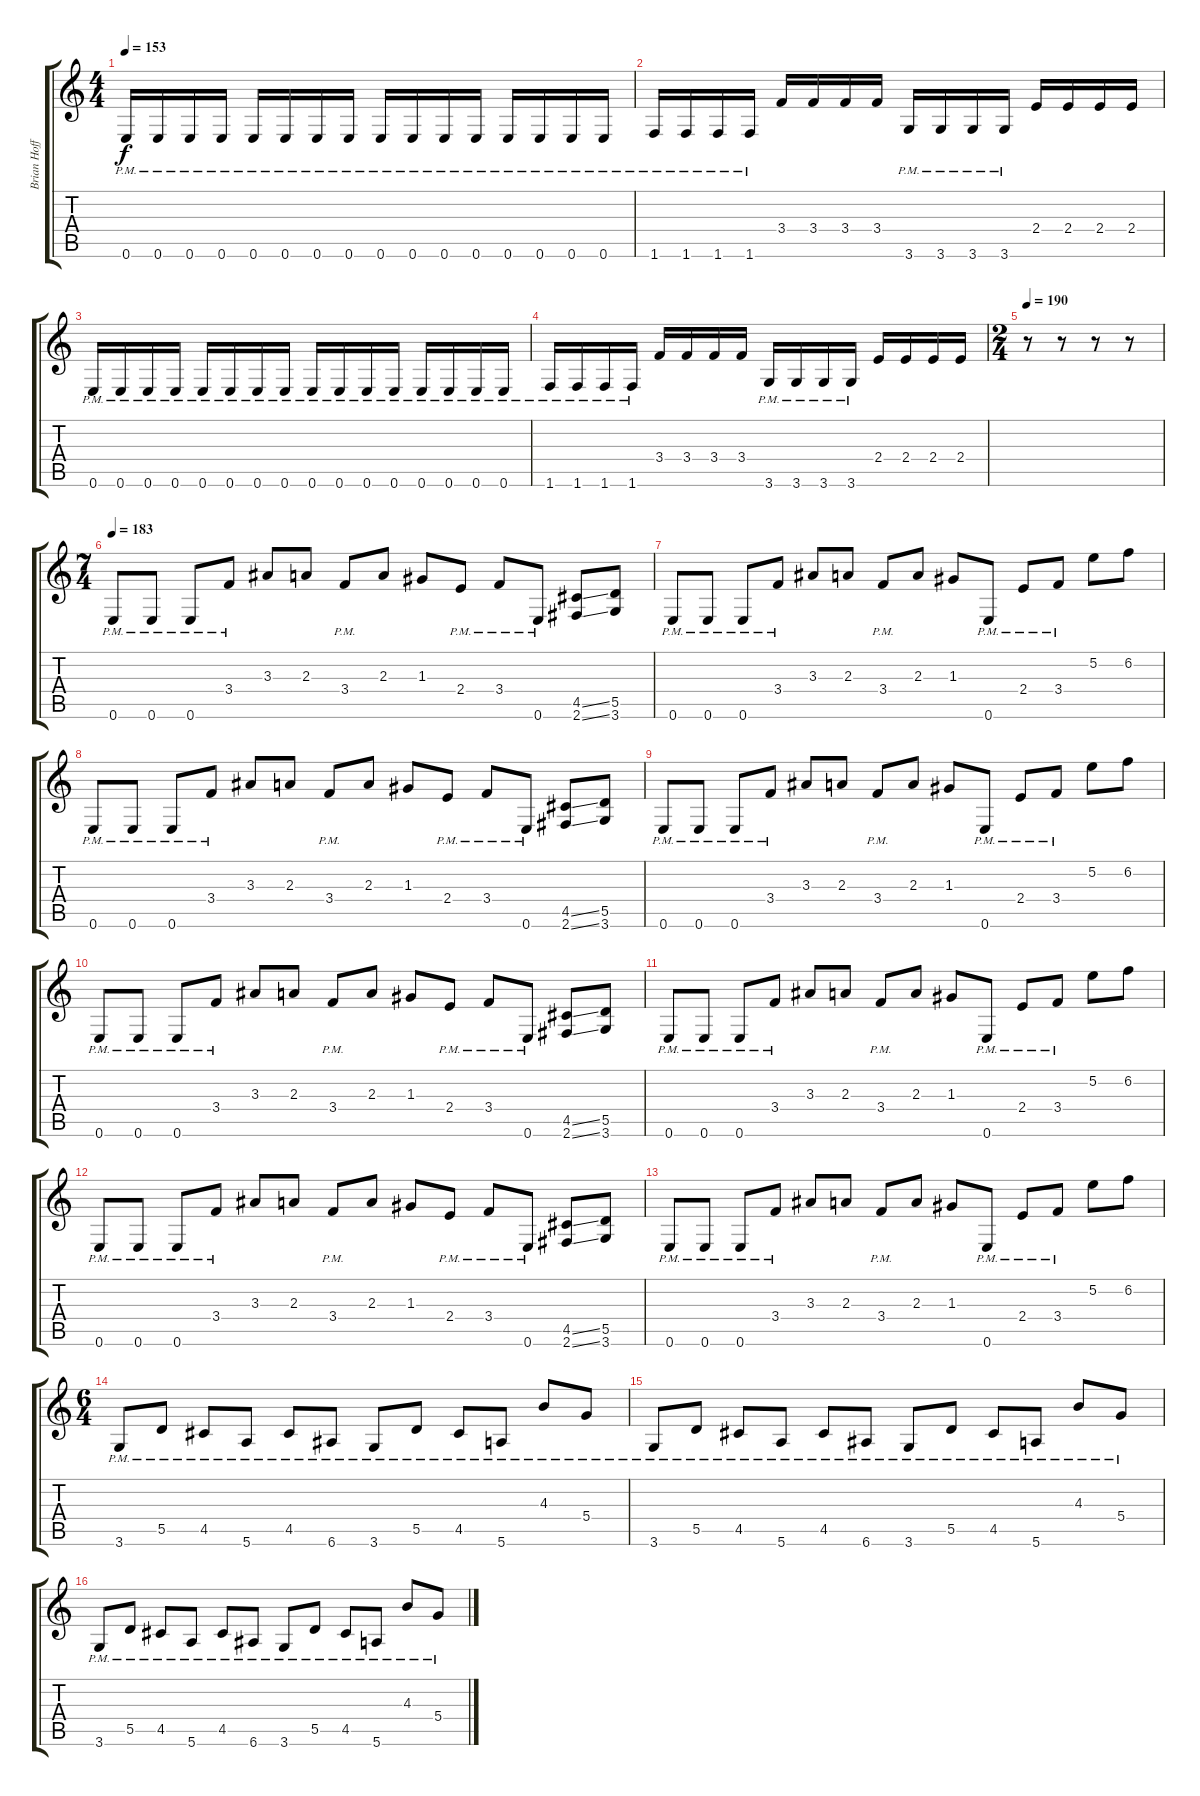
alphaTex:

\track ("Brian Hoffman" "Brian Hoff") {instrument distortionguitar}
\staff {score tabs}
\tuning (E4 B3 G3 D3 A2 E2) {hide}
\ts (4 4)
\tempo 153
\clef g2
\ks c
0.6{pm}.16{dy f} 0.6{pm}.16 0.6{pm}.16 0.6{pm}.16 0.6{pm}.16 0.6{pm}.16 0.6{pm}.16 0.6{pm}.16 0.6{pm}.16 0.6{pm}.16 0.6{pm}.16 0.6{pm}.16 0.6{pm}.16 0.6{pm}.16 0.6{pm}.16 0.6{pm}.16 |
1.6{pm}.16 1.6{pm}.16 1.6{pm}.16 1.6{pm}.16 3.4.16 3.4.16 3.4.16 3.4.16 3.6{pm}.16 3.6{pm}.16 3.6{pm}.16 3.6{pm}.16 2.4.16 2.4.16 2.4.16 2.4.16 |
0.6{pm}.16 0.6{pm}.16 0.6{pm}.16 0.6{pm}.16 0.6{pm}.16 0.6{pm}.16 0.6{pm}.16 0.6{pm}.16 0.6{pm}.16 0.6{pm}.16 0.6{pm}.16 0.6{pm}.16 0.6{pm}.16 0.6{pm}.16 0.6{pm}.16 0.6{pm}.16 |
1.6{pm}.16 1.6{pm}.16 1.6{pm}.16 1.6{pm}.16 3.4.16 3.4.16 3.4.16 3.4.16 3.6{pm}.16 3.6{pm}.16 3.6{pm}.16 3.6{pm}.16 2.4.16 2.4.16 2.4.16 2.4.16 |
\ts (2 4)
\tempo 190
r.8 r.8 r.8 r.8 |
\ts (7 4)
\tempo 183
0.6{pm}.8 0.6{pm}.8 0.6{pm}.8 3.4{pm}.8 3.3.8 2.3.8 3.4{pm}.8 2.3.8 1.3.8 2.4{pm}.8 3.4{pm}.8 0.6{pm}.8 (4.5{ss} 2.6{ss}).8 (5.5 3.6).8 |
0.6{pm}.8 0.6{pm}.8 0.6{pm}.8 3.4{pm}.8 3.3.8 2.3.8 3.4{pm}.8 2.3.8 1.3.8 0.6{pm}.8 2.4{pm}.8 3.4{pm}.8 5.2.8 6.2.8 |
0.6{pm}.8 0.6{pm}.8 0.6{pm}.8 3.4{pm}.8 3.3.8 2.3.8 3.4{pm}.8 2.3.8 1.3.8 2.4{pm}.8 3.4{pm}.8 0.6{pm}.8 (4.5{ss} 2.6{ss}).8 (5.5 3.6).8 |
0.6{pm}.8 0.6{pm}.8 0.6{pm}.8 3.4{pm}.8 3.3.8 2.3.8 3.4{pm}.8 2.3.8 1.3.8 0.6{pm}.8 2.4{pm}.8 3.4{pm}.8 5.2.8 6.2.8 |
0.6{pm}.8 0.6{pm}.8 0.6{pm}.8 3.4{pm}.8 3.3.8 2.3.8 3.4{pm}.8 2.3.8 1.3.8 2.4{pm}.8 3.4{pm}.8 0.6{pm}.8 (4.5{ss} 2.6{ss}).8 (5.5 3.6).8 |
0.6{pm}.8 0.6{pm}.8 0.6{pm}.8 3.4{pm}.8 3.3.8 2.3.8 3.4{pm}.8 2.3.8 1.3.8 0.6{pm}.8 2.4{pm}.8 3.4{pm}.8 5.2.8 6.2.8 |
0.6{pm}.8 0.6{pm}.8 0.6{pm}.8 3.4{pm}.8 3.3.8 2.3.8 3.4{pm}.8 2.3.8 1.3.8 2.4{pm}.8 3.4{pm}.8 0.6{pm}.8 (4.5{ss} 2.6{ss}).8 (5.5 3.6).8 |
0.6{pm}.8 0.6{pm}.8 0.6{pm}.8 3.4{pm}.8 3.3.8 2.3.8 3.4{pm}.8 2.3.8 1.3.8 0.6{pm}.8 2.4{pm}.8 3.4{pm}.8 5.2.8 6.2.8 |
\ts (6 4)
3.6{pm}.8 5.5{pm}.8 4.5{pm}.8 5.6{pm}.8 4.5{pm}.8 6.6{pm}.8 3.6{pm}.8 5.5{pm}.8 4.5{pm}.8 5.6{pm}.8 4.3{pm}.8 5.4{pm}.8 |
3.6{pm}.8 5.5{pm}.8 4.5{pm}.8 5.6{pm}.8 4.5{pm}.8 6.6{pm}.8 3.6{pm}.8 5.5{pm}.8 4.5{pm}.8 5.6{pm}.8 4.3{pm}.8 5.4{pm}.8 |
3.6{pm}.8 5.5{pm}.8 4.5{pm}.8 5.6{pm}.8 4.5{pm}.8 6.6{pm}.8 3.6{pm}.8 5.5{pm}.8 4.5{pm}.8 5.6{pm}.8 4.3{pm}.8 5.4{pm}.8
